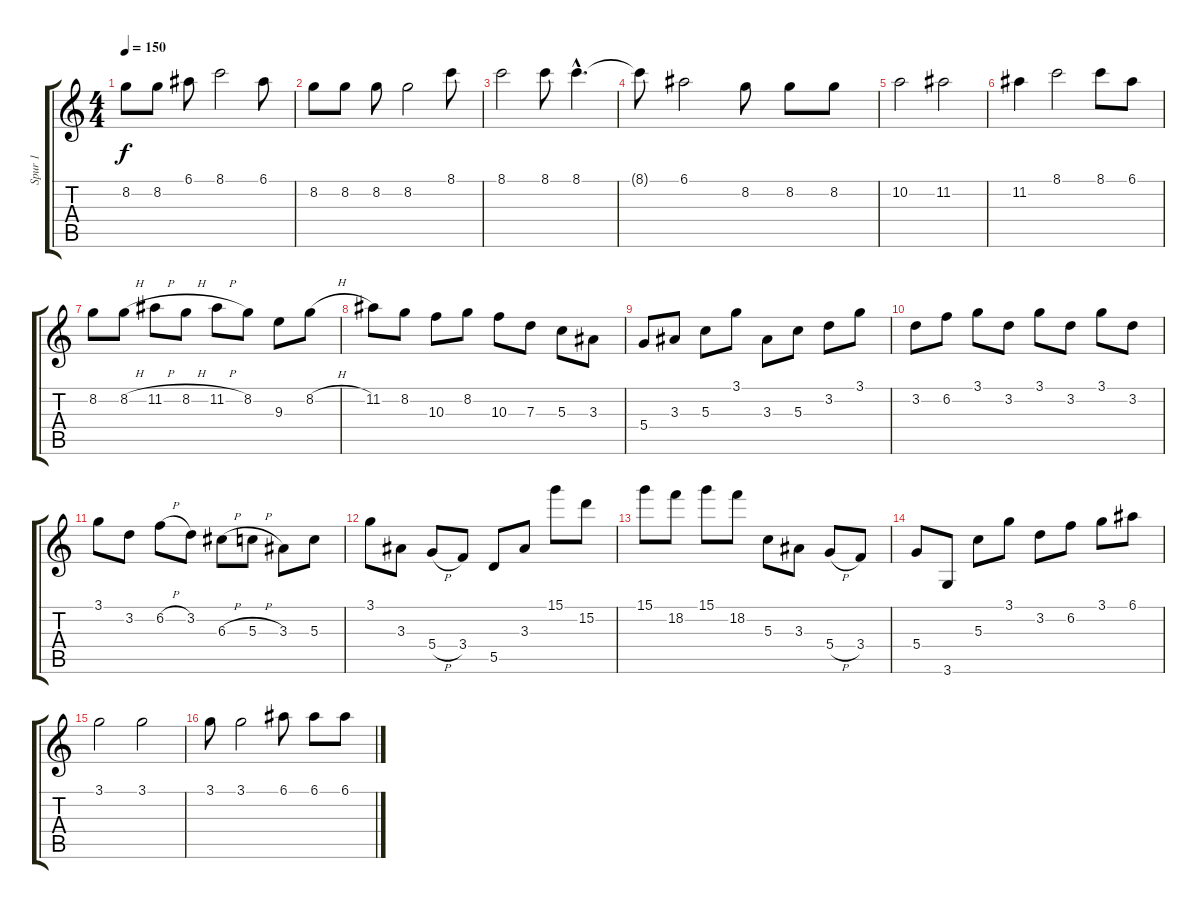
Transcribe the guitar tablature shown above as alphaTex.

\track ("Spur 1" "Spur 1") {instrument overdrivenguitar}
\staff {score tabs}
\tuning (E4 B3 G3 D3 A2 E2) {hide}
\ts (4 4)
\tempo 150
\clef g2
\ks c
8.2.8{dy f} 8.2.8 6.1.8 8.1.2 6.1.8 |
8.2.8 8.2.8 8.2.8 8.2.2 8.1.8 |
8.1.2 8.1.8 8.1{hac}.4{d} |
8.1{t}.8 6.1.2 8.2.8 8.2.8 8.2.8 |
10.2.2 11.2.2 |
11.2.4 8.1.2 8.1.8 6.1.8 |
8.2.8 8.2{h}.8 11.2{h}.8 8.2{h}.8 11.2{h}.8 8.2.8 9.3.8 8.2{h}.8 |
11.2.8 8.2.8 10.3.8 8.2.8 10.3.8 7.3.8 5.3.8 3.3.8 |
5.4.8 3.3.8 5.3.8 3.1.8 3.3.8 5.3.8 3.2.8 3.1.8 |
3.2.8 6.2.8 3.1.8 3.2.8 3.1.8 3.2.8 3.1.8 3.2.8 |
3.1.8 3.2.8 6.2{h}.8 3.2.8 6.3{h}.8 5.3{h}.8 3.3.8 5.3.8 |
3.1.8 3.3.8 5.4{h}.8 3.4.8 5.5.8 3.3.8 15.1.8 15.2.8 |
15.1.8 18.2.8 15.1.8 18.2.8 5.3.8 3.3.8 5.4{h}.8 3.4.8 |
5.4.8 3.6.8 5.3.8 3.1.8 3.2.8 6.2.8 3.1.8 6.1.8 |
3.1.2 3.1.2 |
3.1.8 3.1.2 6.1.8 6.1.8 6.1.8
